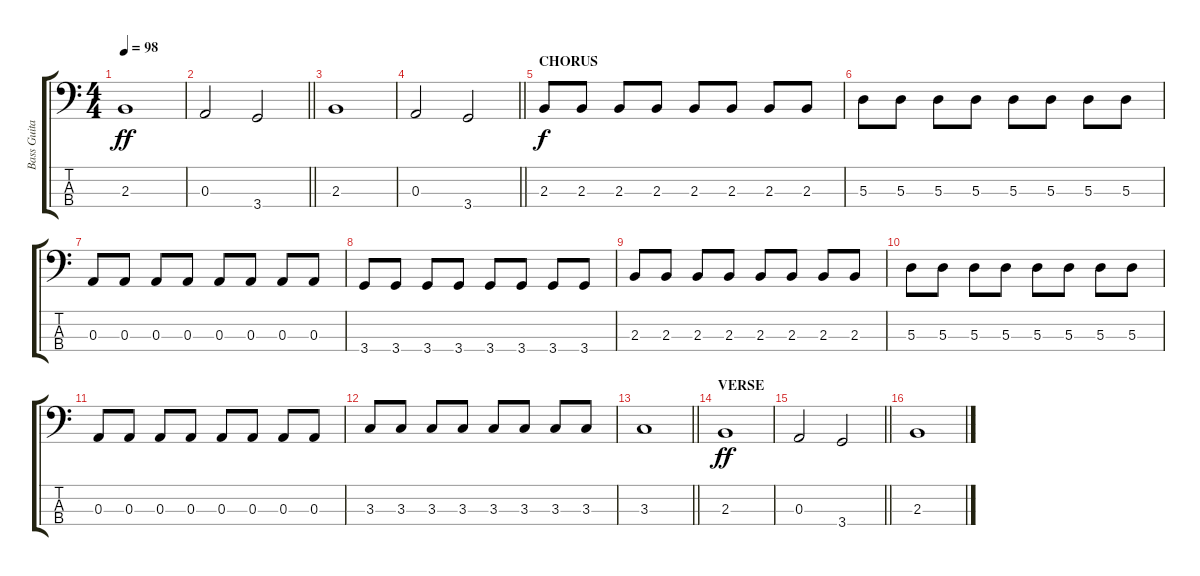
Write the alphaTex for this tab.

\track ("Bass Guitar" "Bass Guita") {instrument electricbassfinger}
\staff {score tabs}
\tuning (G2 D2 A1 E1) {hide}
\ts (4 4)
\tempo 98
\clef f4
\ks c
2.3.1{dy ff} |
\barLineRight lightlight
0.3.2 3.4.2 |
2.3.1 |
\barLineRight lightlight
0.3.2 3.4.2 |
\section ("" "CHORUS")
2.3.8{dy f} 2.3.8 2.3.8 2.3.8 2.3.8 2.3.8 2.3.8 2.3.8 |
5.3.8 5.3.8 5.3.8 5.3.8 5.3.8 5.3.8 5.3.8 5.3.8 |
0.3.8 0.3.8 0.3.8 0.3.8 0.3.8 0.3.8 0.3.8 0.3.8 |
3.4.8 3.4.8 3.4.8 3.4.8 3.4.8 3.4.8 3.4.8 3.4.8 |
2.3.8 2.3.8 2.3.8 2.3.8 2.3.8 2.3.8 2.3.8 2.3.8 |
5.3.8 5.3.8 5.3.8 5.3.8 5.3.8 5.3.8 5.3.8 5.3.8 |
0.3.8 0.3.8 0.3.8 0.3.8 0.3.8 0.3.8 0.3.8 0.3.8 |
3.3.8 3.3.8 3.3.8 3.3.8 3.3.8 3.3.8 3.3.8 3.3.8 |
\barLineRight lightlight
3.3.1 |
\section ("" "VERSE")
2.3.1{dy ff} |
\barLineRight lightlight
0.3.2 3.4.2 |
2.3.1
